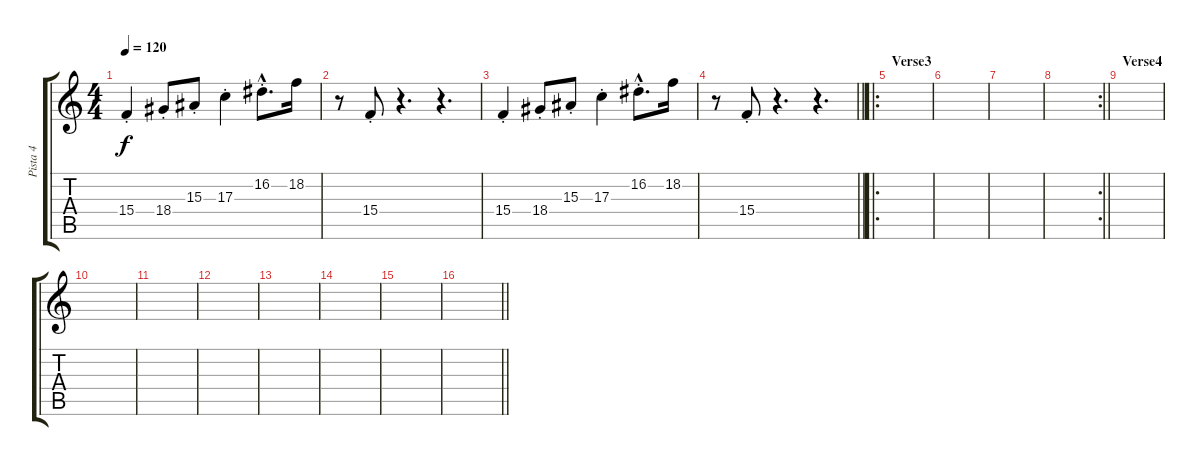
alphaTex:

\track ("Pista 4" "Pista 4") {instrument tremolostrings}
\staff {score tabs}
\tuning (E4 B3 G3 D3 A2 E2) {hide}
\ts (4 4)
\tempo 120
\clef g2
\ks c
15.4{st}.4{dy f} 18.4{st}.8 15.3{st}.8 17.3{st}.4 16.2{hac st}.8{d} 18.2.16 |
r.8 15.4{st}.8 r.4{d} r.4{d} |
15.4{st}.4 18.4{st}.8 15.3{st}.8 17.3{st}.4 16.2{hac st}.8{d} 18.2.16 |
\barLineRight lightlight
r.8 15.4{st}.8 r.4{d} r.4{d} |
\ro
\section ("" "Verse3")
|
|
|
\rc 2
\barLineRight lightlight
|
\section ("" "Verse4")
|
|
|
|
|
|
|
\barLineRight lightlight
